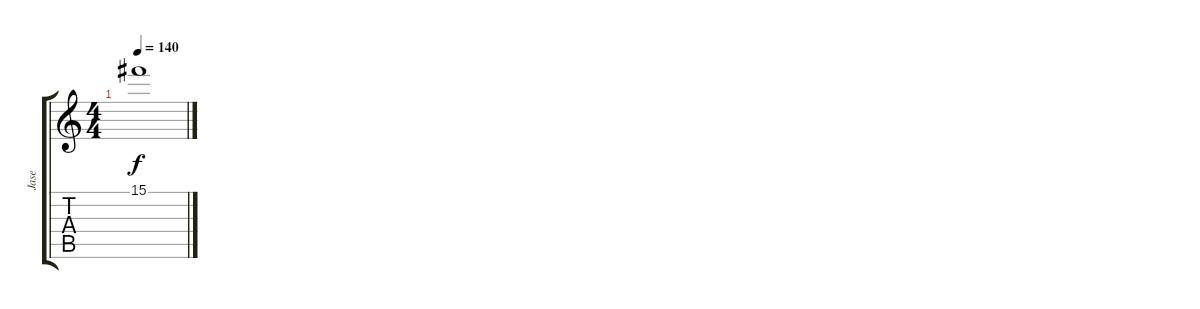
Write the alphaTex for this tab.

\track ("Jase" "Jase") {instrument distortionguitar}
\staff {score tabs}
\tuning (Eb4 Bb3 Gb3 Db3 Ab2 Eb2) {hide}
\ts (4 4)
\tempo 140
\clef g2
\ks c
15.1{t}.1{dy f}
